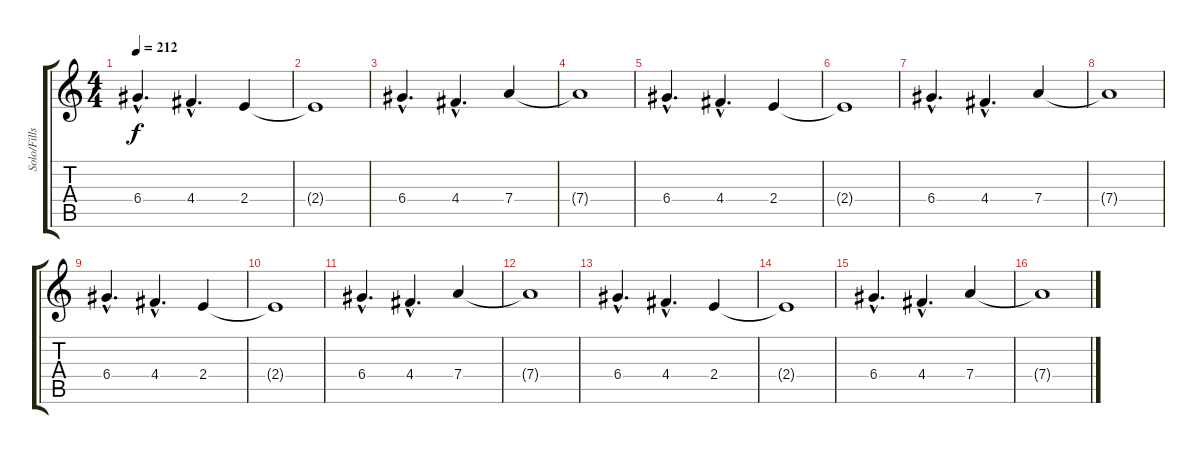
\track ("Solo/Fills" "Solo/Fills") {instrument distortionguitar}
\staff {score tabs}
\tuning (E4 B3 G3 D3 A2 D2) {hide}
\ts (4 4)
\tempo 212
\clef g2
\ks c
6.4{hac}.4{d dy f} 4.4{hac}.4{d} 2.4.4 |
2.4{t}.1 |
6.4{hac}.4{d} 4.4{hac}.4{d} 7.4.4 |
7.4{t}.1 |
6.4{hac}.4{d} 4.4{hac}.4{d} 2.4.4 |
2.4{t}.1 |
6.4{hac}.4{d} 4.4{hac}.4{d} 7.4.4 |
7.4{t}.1 |
6.4{hac}.4{d} 4.4{hac}.4{d} 2.4.4 |
2.4{t}.1 |
6.4{hac}.4{d} 4.4{hac}.4{d} 7.4.4 |
7.4{t}.1 |
6.4{hac}.4{d} 4.4{hac}.4{d} 2.4.4 |
2.4{t}.1 |
6.4{hac}.4{d} 4.4{hac}.4{d} 7.4.4 |
7.4{t}.1
